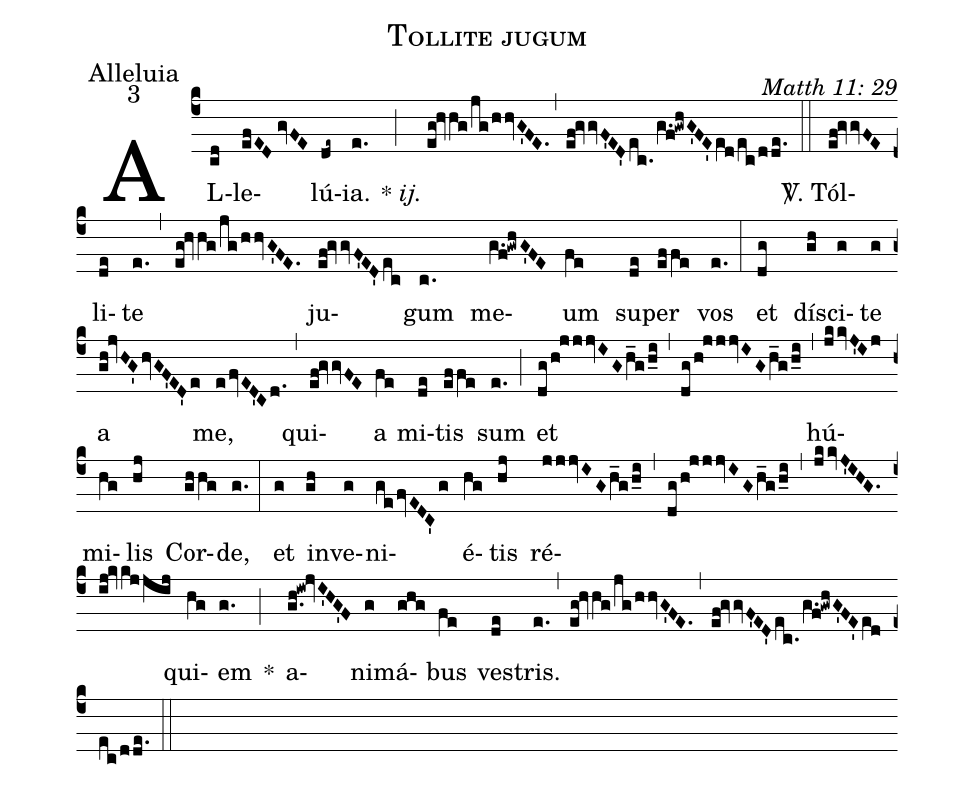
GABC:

name: Tollite jugum;
office-part: Alleluia;
mode: 3;
commentary: Matth 11: 29;
%%
(c4) AL(cd)le(efED//gvFE)lú(de~)ia.(e.) {*}~<i>ij.</i>(;) (eg!hvhg/jg/hhvG'FE.) (,) (ef!gvvF'ED'ec./g.f!gwhG'FE'e[ll:1]d/ec/dde.) (::)
<sp>V/</sp>. Tól(ef!gvvFE)li(de)te(e.) (,) (eg!hvhg/jg/hhvG'FE.) ju(ef!gvvF'ED'ec)gum(c.) me(g.f!gwhG'FE)um(fe) su(de)per(effe) vos(e.) (:)
et(dg) dí(gh)sci(g)te(g) a(gh!jvHG'hvGF'ED'e) me,(efvED'Cd.) (,) qui(ef!gvvFE)a(fe) mi(de)tis(effe) sum(e.) (;) et(dg/h!jjjvIGh_g/h_i) (,) (dg/h!jjjvIGh_g/h_i) (,) hú(jkkvJ'Ij)mi(hg)lis(hj) Cor(ghhg)de,(g.) (:)
et(g) in(gh)ve(g)ni(gefvEDC'g)é(hg)tis(hj) ré(jjjvIGh_g/h_i)(,)(dg/h!jjjvIGh_g/h_i)(,)(jkkvJ'IHG.ij!kvkjjij)qui(hg)em(g.) *(;) a(g.h!iw!jvI'HG'F)ni(g)má(ghg)bus(fe) ves(de)tris.(e.) (,) (eg!hvhg/jg/hhvG'FE.) (,) (ef!gvvF'ED'ec./g.f!gwhG'FE'e[ll:1]d/ec/dde.) (::)
